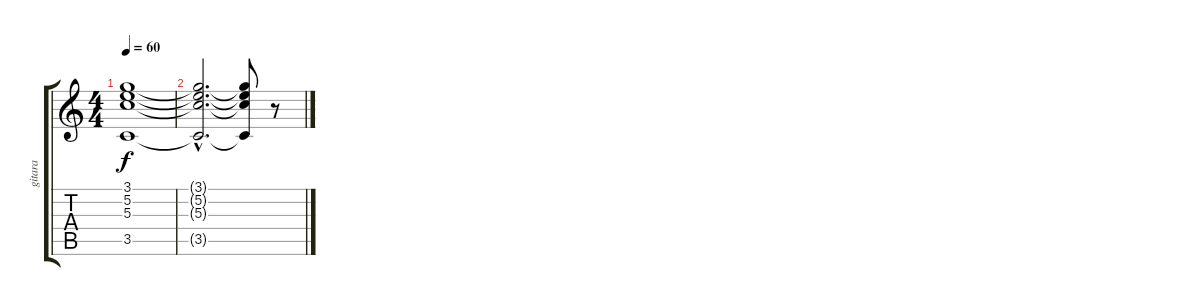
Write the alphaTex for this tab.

\track ("gitara" "gitara") {instrument electricguitarclean}
\staff {score tabs}
\tuning (E4 B3 G3 D3 A2 E2) {hide}
\ts (4 4)
\tempo 60
\clef g2
\ks c
(3.1 5.2 5.3 3.5).1{dy f} |
(3.1{hac t} 5.2{hac t} 5.3{hac t} 3.5{hac t}).2{d} (3.1{t} 5.2{t} 5.3{t} 3.5{t}).8 r.8
